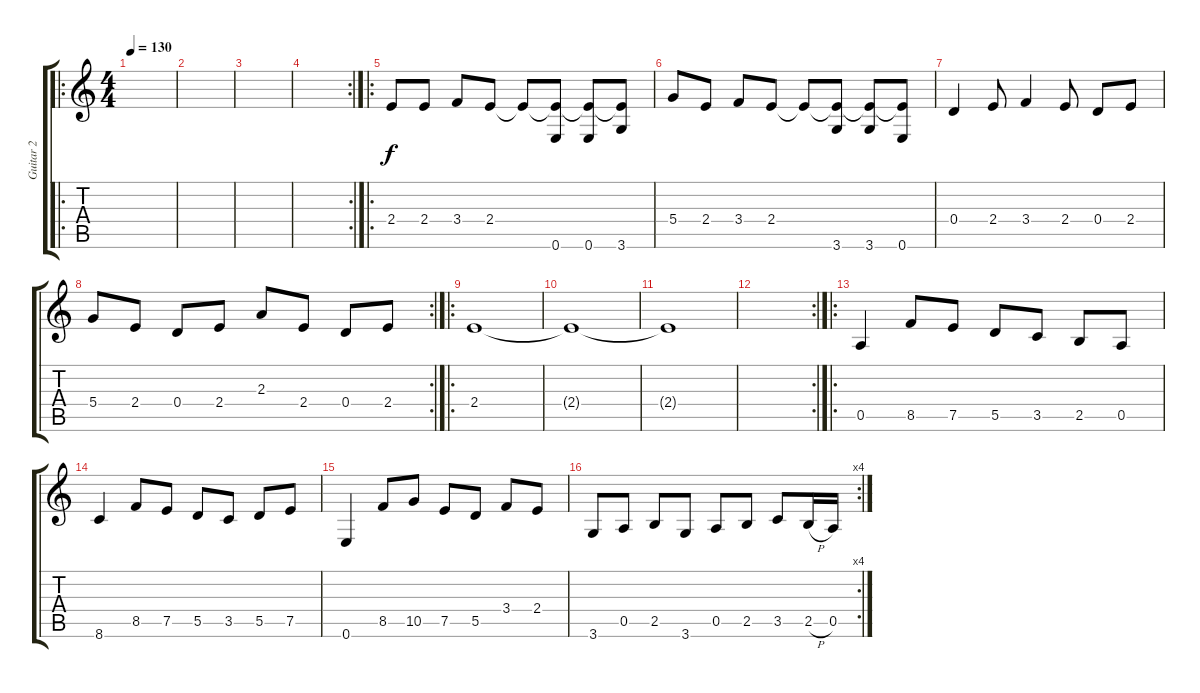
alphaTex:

\track ("Guitar 2" "Guitar 2") {instrument distortionguitar}
\staff {score tabs}
\tuning (E4 B3 G3 D3 A2 E2) {hide}
\ro
\ts (4 4)
\tempo 130
\clef g2
\ks c
|
|
|
\rc 2
|
\ro
2.4.8{volume 14} 2.4.8 3.4.8 2.4.8 2.4{t}.8 (2.4{t} 0.6).8 (2.4{t} 0.6).8 (2.4{t} 3.6).8 |
5.4.8 2.4.8 3.4.8 2.4.8 2.4{t}.8 (2.4{t} 3.6).8 (2.4{t} 3.6).8 (2.4{t} 0.6).8 |
0.4.4 2.4.8 3.4.4 2.4.8 0.4.8 2.4.8 |
\rc 2
5.4.8 2.4.8 0.4.8 2.4.8 2.3.8 2.4.8 0.4.8 2.4.8 |
\ro
2.4.1{volume 0} |
2.4{t}.1 |
2.4{t}.1 |
\rc 2
|
\ro
0.5.4{volume 16} 8.5.8 7.5.8 5.5.8 3.5.8 2.5.8 0.5.8 |
8.6.4 8.5.8 7.5.8 5.5.8 3.5.8 5.5.8 7.5.8 |
0.6.4 8.5.8 10.5.8 7.5.8 5.5.8 3.4.8 2.4.8 |
\rc 4
3.6.8 0.5.8 2.5.8 3.6.8 0.5.8 2.5.8 3.5.8 2.5{h}.16 0.5.16
